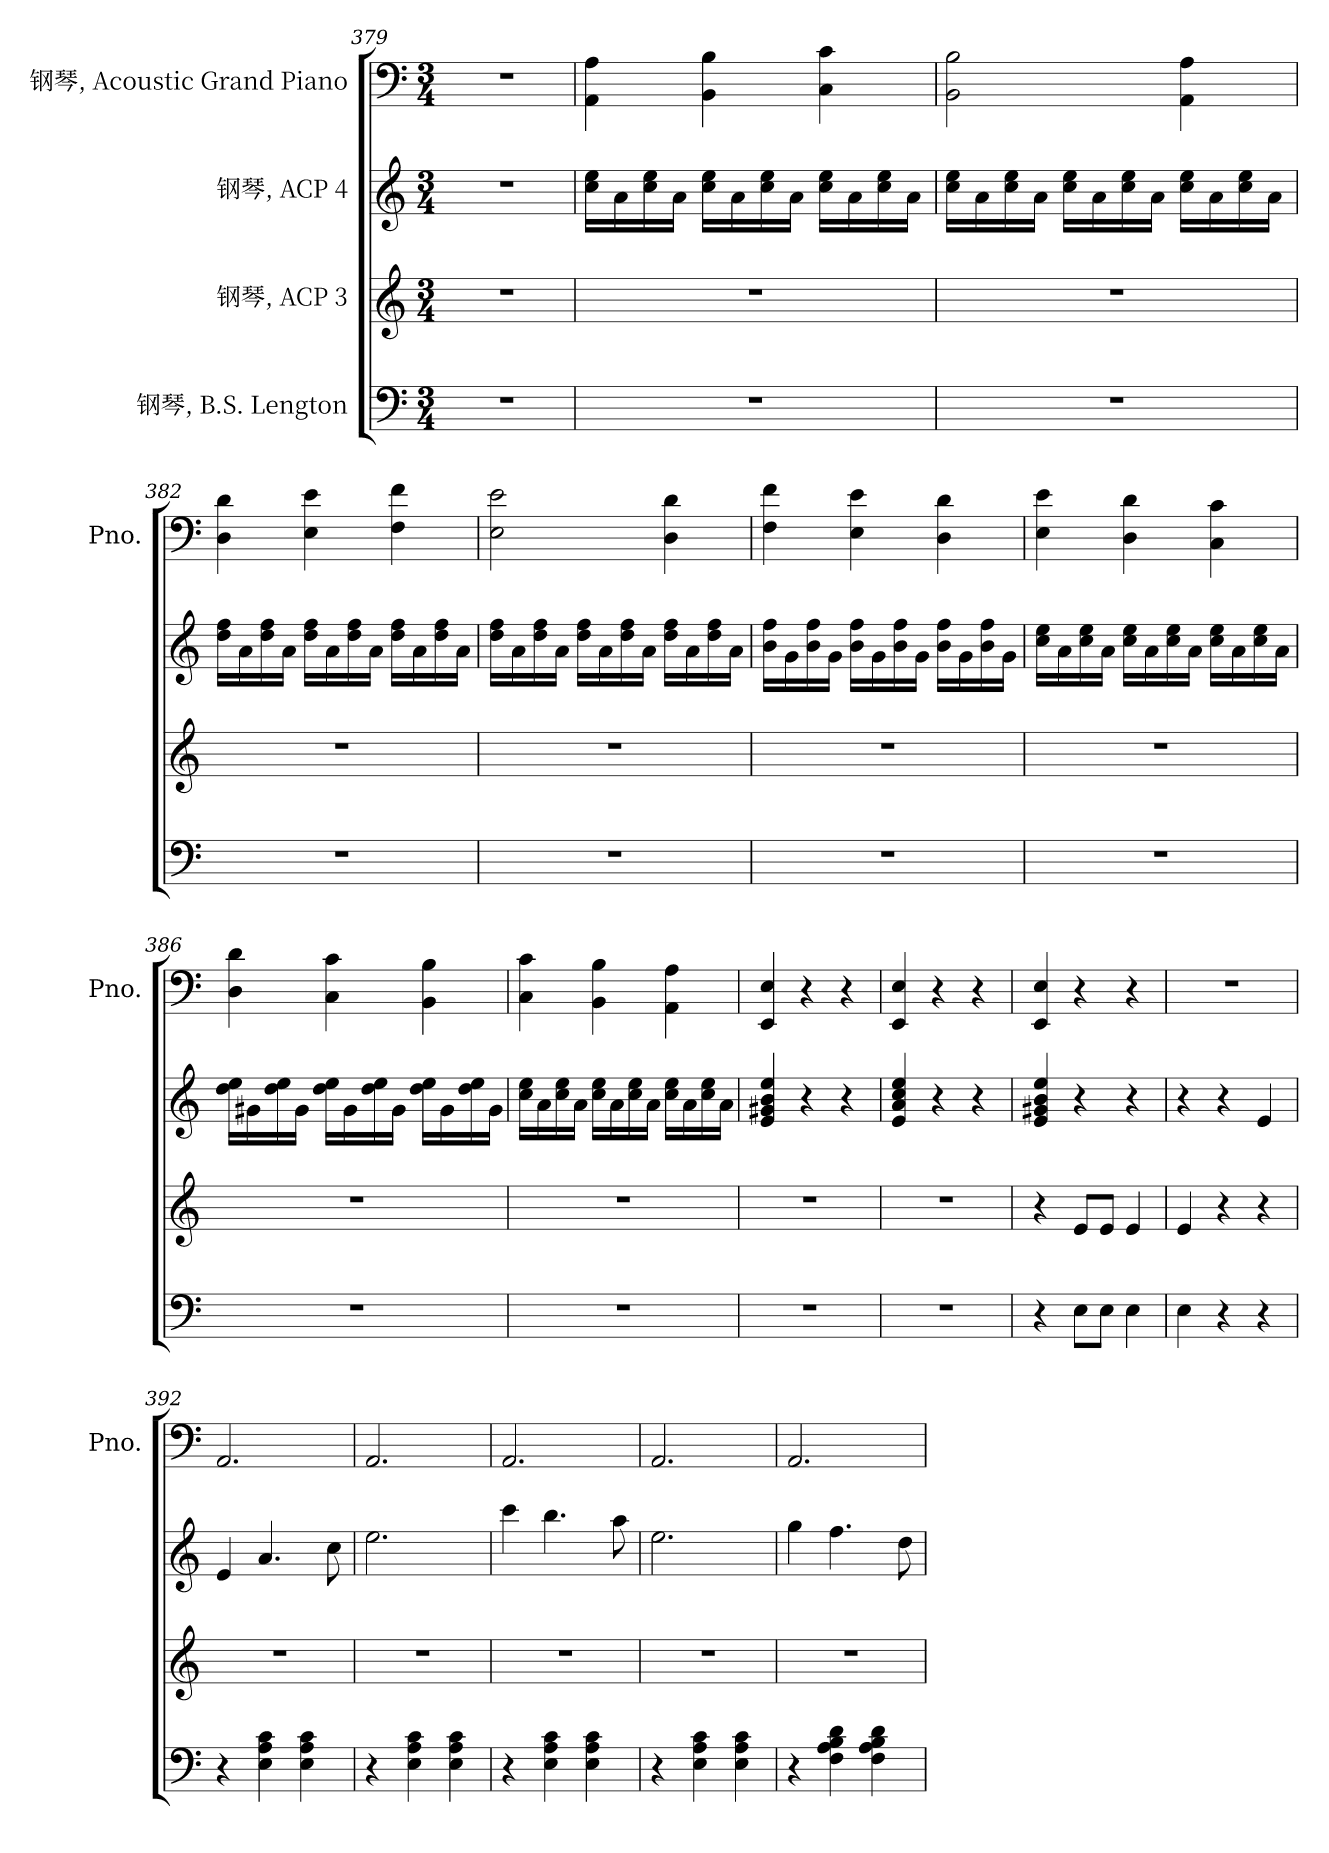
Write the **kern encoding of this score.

**kern	**kern	**kern	**kern
*part4	*part3	*part2	*part1
*staff4	*staff3	*staff2	*staff1
*I"钢琴, B.S. Lengton	*I"钢琴, ACP 3	*I"钢琴, ACP 4	*I"钢琴, Acoustic Grand Piano
*	*	*	*I'Pno.
*clefF4	*clefG2	*clefG2	*clefF4
*k[]	*k[]	*k[]	*k[]
*M3/4	*M3/4	*M3/4	*M3/4
*MM200	*MM200	*MM200	*MM200
=379	=379	=379	=379
2.r	2.r	2.r	2.r
=380	=380	=380	=380
2.r	2.r	16cc\ 16ee\LL	4AA\ 4A\
.	.	16a\	.
.	.	16cc\ 16ee\	.
.	.	16a\JJ	.
.	.	16cc\ 16ee\LL	4BB\ 4B\
.	.	16a\	.
.	.	16cc\ 16ee\	.
.	.	16a\JJ	.
.	.	16cc\ 16ee\LL	4C\ 4c\
.	.	16a\	.
.	.	16cc\ 16ee\	.
.	.	16a\JJ	.
!!LO:LB:g=z
=381	=381	=381	=381
2.r	2.r	16cc\ 16ee\LL	2BB\ 2B\
.	.	16a\	.
.	.	16cc\ 16ee\	.
.	.	16a\JJ	.
.	.	16cc\ 16ee\LL	.
.	.	16a\	.
.	.	16cc\ 16ee\	.
.	.	16a\JJ	.
.	.	16cc\ 16ee\LL	4AA\ 4A\
.	.	16a\	.
.	.	16cc\ 16ee\	.
.	.	16a\JJ	.
=382	=382	=382	=382
2.r	2.r	16dd\ 16ff\LL	4D\ 4d\
.	.	16a\	.
.	.	16dd\ 16ff\	.
.	.	16a\JJ	.
.	.	16dd\ 16ff\LL	4E\ 4e\
.	.	16a\	.
.	.	16dd\ 16ff\	.
.	.	16a\JJ	.
.	.	16dd\ 16ff\LL	4F\ 4f\
.	.	16a\	.
.	.	16dd\ 16ff\	.
.	.	16a\JJ	.
=383	=383	=383	=383
2.r	2.r	16dd\ 16ff\LL	2E\ 2e\
.	.	16a\	.
.	.	16dd\ 16ff\	.
.	.	16a\JJ	.
.	.	16dd\ 16ff\LL	.
.	.	16a\	.
.	.	16dd\ 16ff\	.
.	.	16a\JJ	.
.	.	16dd\ 16ff\LL	4D\ 4d\
.	.	16a\	.
.	.	16dd\ 16ff\	.
.	.	16a\JJ	.
!!LO:LB:g=z
=384	=384	=384	=384
2.r	2.r	16b\ 16ff\LL	4F\ 4f\
.	.	16g\	.
.	.	16b\ 16ff\	.
.	.	16g\JJ	.
.	.	16b\ 16ff\LL	4E\ 4e\
.	.	16g\	.
.	.	16b\ 16ff\	.
.	.	16g\JJ	.
.	.	16b\ 16ff\LL	4D\ 4d\
.	.	16g\	.
.	.	16b\ 16ff\	.
.	.	16g\JJ	.
=385	=385	=385	=385
2.r	2.r	16cc\ 16ee\LL	4E\ 4e\
.	.	16a\	.
.	.	16cc\ 16ee\	.
.	.	16a\JJ	.
.	.	16cc\ 16ee\LL	4D\ 4d\
.	.	16a\	.
.	.	16cc\ 16ee\	.
.	.	16a\JJ	.
.	.	16cc\ 16ee\LL	4C\ 4c\
.	.	16a\	.
.	.	16cc\ 16ee\	.
.	.	16a\JJ	.
=386	=386	=386	=386
2.r	2.r	16dd\ 16ee\LL	4D\ 4d\
.	.	16g#X\	.
.	.	16dd\ 16ee\	.
.	.	16g#\JJ	.
.	.	16dd\ 16ee\LL	4C\ 4c\
.	.	16g#\	.
.	.	16dd\ 16ee\	.
.	.	16g#\JJ	.
.	.	16dd\ 16ee\LL	4BB\ 4B\
.	.	16g#\	.
.	.	16dd\ 16ee\	.
.	.	16g#\JJ	.
!!LO:PB:g=z
=387	=387	=387	=387
2.r	2.r	16cc\ 16ee\LL	4C\ 4c\
.	.	16a\	.
.	.	16cc\ 16ee\	.
.	.	16a\JJ	.
.	.	16cc\ 16ee\LL	4BB\ 4B\
.	.	16a\	.
.	.	16cc\ 16ee\	.
.	.	16a\JJ	.
.	.	16cc\ 16ee\LL	4AA\ 4A\
.	.	16a\	.
.	.	16cc\ 16ee\	.
.	.	16a\JJ	.
=388	=388	=388	=388
*	*	*	*MM190
2.r	2.r	4e/ 4g#X/ 4b/ 4ee/	4EE/ 4E/
.	.	4r	4r
.	.	4r	4r
=389	=389	=389	=389
*	*	*	*MM180
2.r	2.r	4e/ 4a/ 4cc/ 4ee/	4EE/ 4E/
.	.	4r	4r
.	.	4r	4r
=390	=390	=390	=390
*	*	*	*MM170
4r	4r	4e/ 4g#X/ 4b/ 4ee/	4EE/ 4E/
8E\L	8e/L	4r	4r
8E\J	8e/J	.	.
4E\	4e/	4r	4r
=391	=391	=391	=391
*	*	*	*MM160
4E\	4e/	4r	2.r
4r	4r	4r	.
4r	4r	4e/	.
=392	=392	=392	=392
4r	2.r	4e/	2.AA/
4E\ 4A\ 4c\	.	4.a/	.
4E\ 4A\ 4c\	.	.	.
.	.	8cc\	.
=393	=393	=393	=393
4r	2.r	2.ee\	2.AA/
4E\ 4A\ 4c\	.	.	.
4E\ 4A\ 4c\	.	.	.
=394	=394	=394	=394
4r	2.r	4ccc\	2.AA/
4E\ 4A\ 4c\	.	4.bb\	.
4E\ 4A\ 4c\	.	.	.
.	.	8aa\	.
!!LO:LB:g=z
=395	=395	=395	=395
4r	2.r	2.ee\	2.AA/
4E\ 4A\ 4c\	.	.	.
4E\ 4A\ 4c\	.	.	.
=396	=396	=396	=396
4r	2.r	4gg\	2.AA/
4F\ 4A\ 4B\ 4d\	.	4.ff\	.
4F\ 4A\ 4B\ 4d\	.	.	.
.	.	8dd\	.
=	=	=	=
*-	*-	*-	*-
